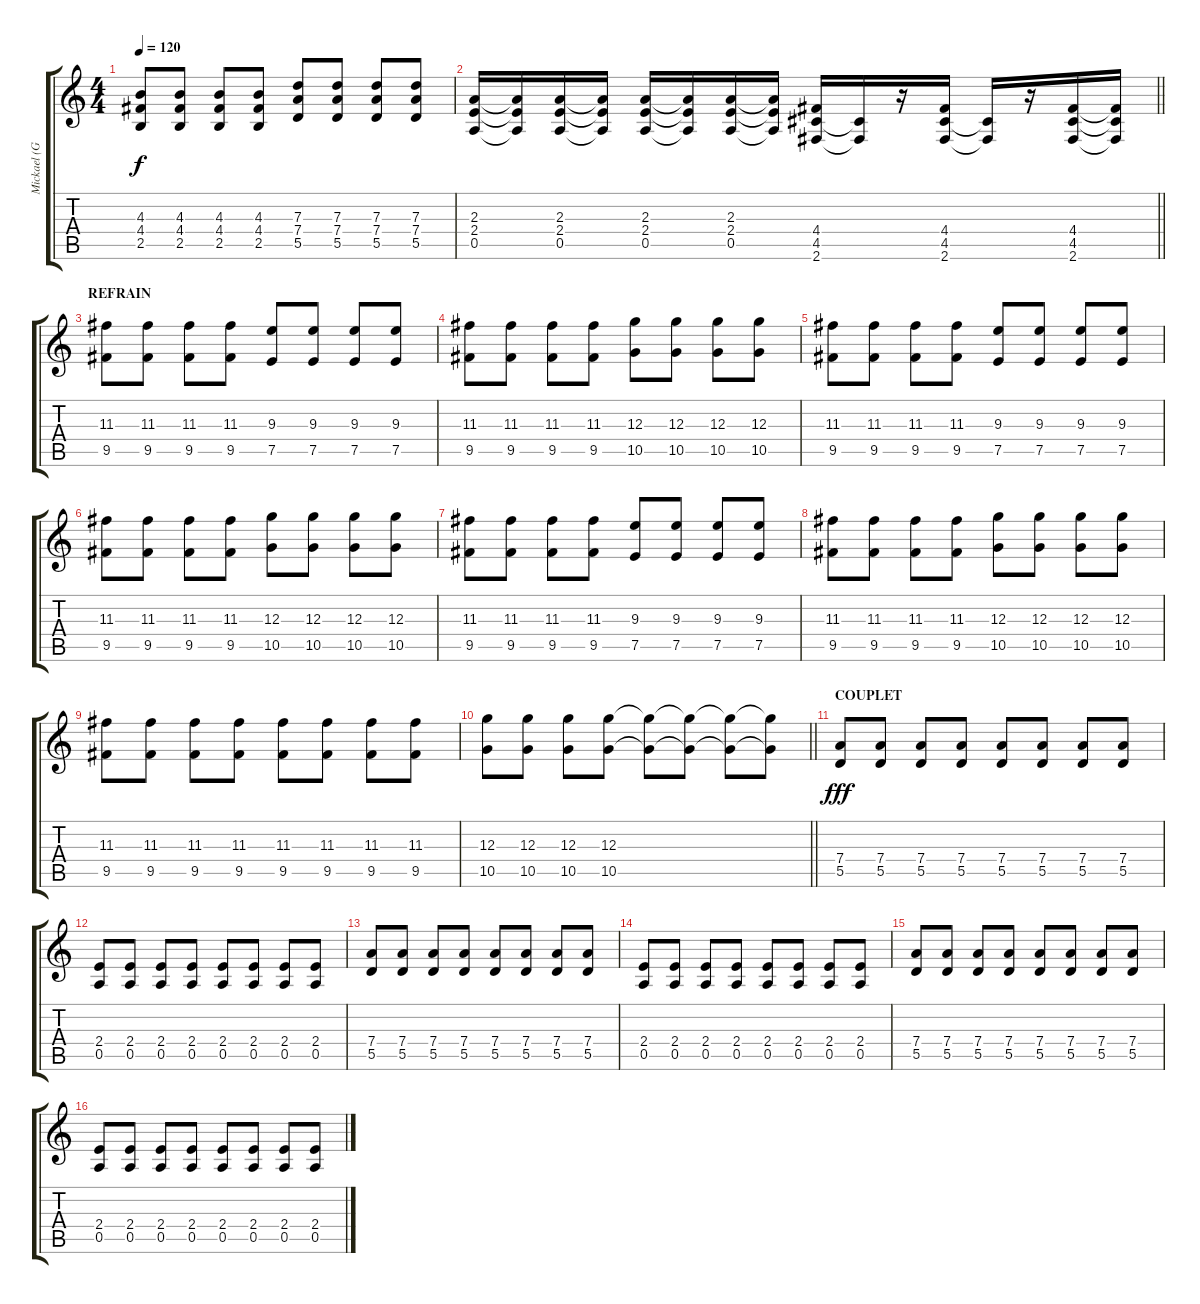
\track ("Mickael (Guitar_02)" "Mickael (G") {instrument distortionguitar}
\staff {score tabs}
\tuning (E4 B3 G3 D3 A2 E2) {hide}
\ts (4 4)
\tempo 120
\clef g2
\ks c
(4.3 4.4 2.5).8{dy f} (4.3 4.4 2.5).8 (4.3 4.4 2.5).8 (4.3 4.4 2.5).8 (7.3 7.4 5.5).8 (7.3 7.4 5.5).8 (7.3 7.4 5.5).8 (7.3 7.4 5.5).8 |
\barLineRight lightlight
(2.3 2.4 0.5).16 (2.3{t} 2.4{t} 0.5{t}).16 (2.3 2.4 0.5).16 (2.3{t} 2.4{t} 0.5{t}).16 (2.3 2.4 0.5).16 (2.3{t} 2.4{t} 0.5{t}).16 (2.3 2.4 0.5).16 (2.3{t} 2.4{t} 0.5{t}).16 (4.4 4.5 2.6).16 (4.5{t} 2.6{t}).16 r.16 (4.4 4.5 2.6).16 (4.5{t} 2.6{t}).16 r.16 (4.4 4.5 2.6).16 (4.4{t} 4.5{t} 2.6{t}).16 |
\section ("" "REFRAIN")
(11.3 9.5).8 (11.3 9.5).8 (11.3 9.5).8 (11.3 9.5).8 (9.3 7.5).8 (9.3 7.5).8 (9.3 7.5).8 (9.3 7.5).8 |
(11.3 9.5).8 (11.3 9.5).8 (11.3 9.5).8 (11.3 9.5).8 (12.3 10.5).8 (12.3 10.5).8 (12.3 10.5).8 (12.3 10.5).8 |
(11.3 9.5).8 (11.3 9.5).8 (11.3 9.5).8 (11.3 9.5).8 (9.3 7.5).8 (9.3 7.5).8 (9.3 7.5).8 (9.3 7.5).8 |
(11.3 9.5).8 (11.3 9.5).8 (11.3 9.5).8 (11.3 9.5).8 (12.3 10.5).8 (12.3 10.5).8 (12.3 10.5).8 (12.3 10.5).8 |
(11.3 9.5).8 (11.3 9.5).8 (11.3 9.5).8 (11.3 9.5).8 (9.3 7.5).8 (9.3 7.5).8 (9.3 7.5).8 (9.3 7.5).8 |
(11.3 9.5).8 (11.3 9.5).8 (11.3 9.5).8 (11.3 9.5).8 (12.3 10.5).8 (12.3 10.5).8 (12.3 10.5).8 (12.3 10.5).8 |
(11.3 9.5).8 (11.3 9.5).8 (11.3 9.5).8 (11.3 9.5).8 (11.3 9.5).8 (11.3 9.5).8 (11.3 9.5).8 (11.3 9.5).8 |
\barLineRight lightlight
(12.3 10.5).8 (12.3 10.5).8 (12.3 10.5).8 (12.3 10.5).8 (12.3{t} 10.5{t}).8 (12.3{t} 10.5{t}).8 (12.3{t} 10.5{t}).8 (12.3{t} 10.5{t}).8 |
\section ("" "COUPLET")
(7.4 5.5).8{dy fff} (7.4 5.5).8 (7.4 5.5).8 (7.4 5.5).8 (7.4 5.5).8 (7.4 5.5).8 (7.4 5.5).8 (7.4 5.5).8 |
(2.4 0.5).8 (2.4 0.5).8 (2.4 0.5).8 (2.4 0.5).8 (2.4 0.5).8 (2.4 0.5).8 (2.4 0.5).8 (2.4 0.5).8 |
(7.4 5.5).8 (7.4 5.5).8 (7.4 5.5).8 (7.4 5.5).8 (7.4 5.5).8 (7.4 5.5).8 (7.4 5.5).8 (7.4 5.5).8 |
(2.4 0.5).8 (2.4 0.5).8 (2.4 0.5).8 (2.4 0.5).8 (2.4 0.5).8 (2.4 0.5).8 (2.4 0.5).8 (2.4 0.5).8 |
(7.4 5.5).8 (7.4 5.5).8 (7.4 5.5).8 (7.4 5.5).8 (7.4 5.5).8 (7.4 5.5).8 (7.4 5.5).8 (7.4 5.5).8 |
(2.4 0.5).8 (2.4 0.5).8 (2.4 0.5).8 (2.4 0.5).8 (2.4 0.5).8 (2.4 0.5).8 (2.4 0.5).8 (2.4 0.5).8
